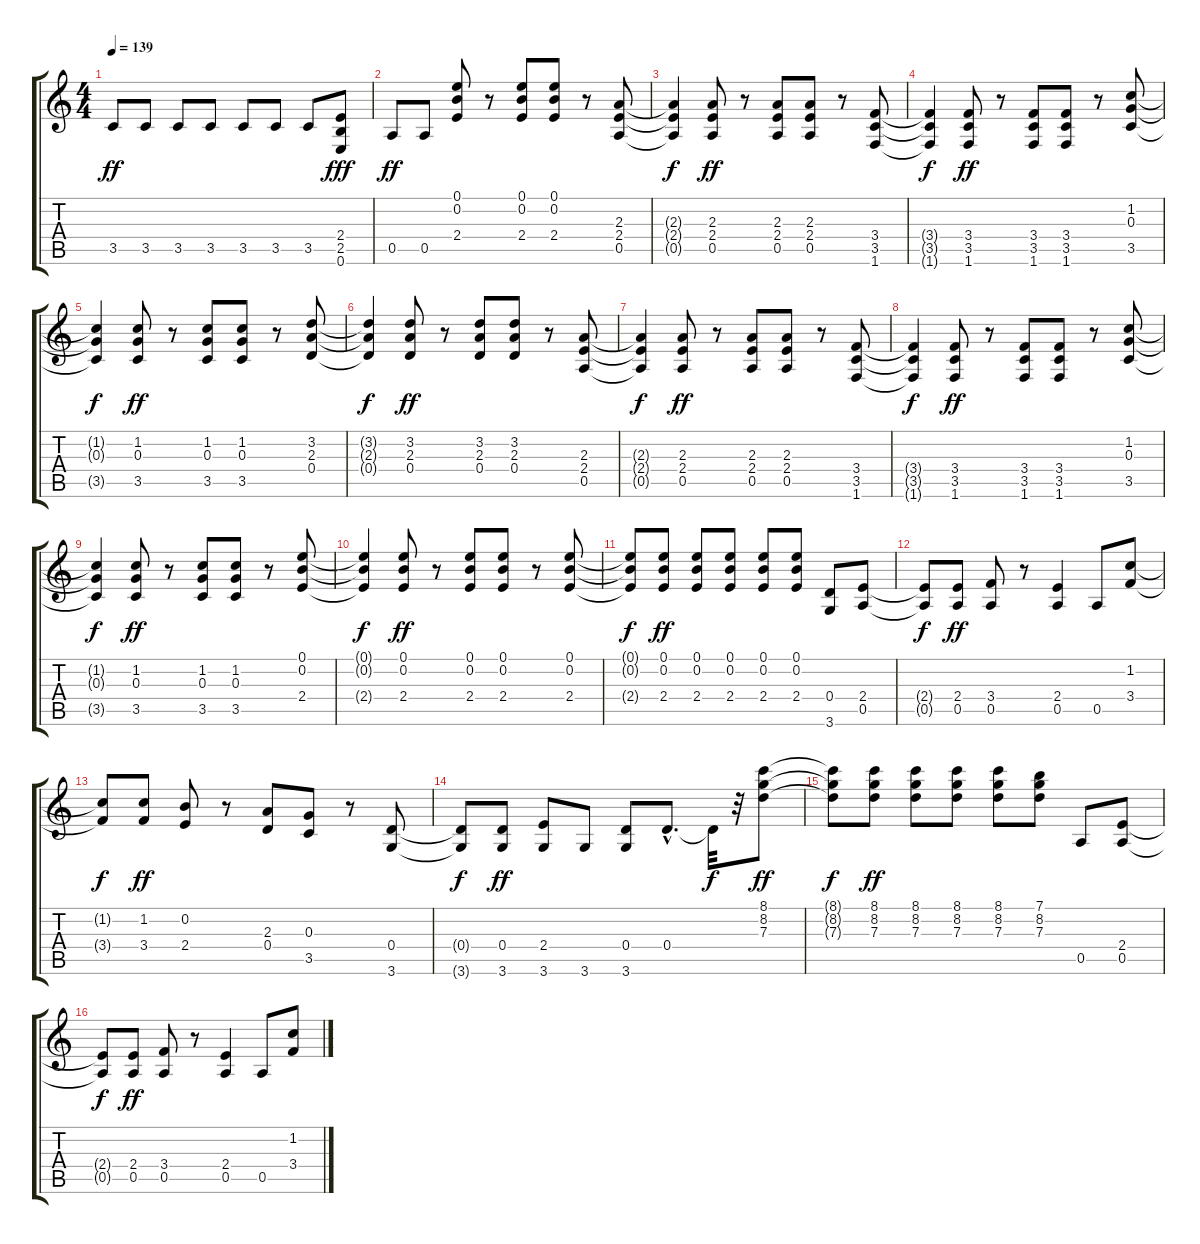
\track "" {instrument distortionguitar}
\staff {score tabs}
\tuning (E4 B3 G3 D3 A2 E2) {hide}
\ts (4 4)
\tempo 139
\clef g2
\ks c
3.5.8{dy ff} 3.5.8 3.5.8 3.5.8 3.5.8 3.5.8 3.5.8 (2.4 2.5 0.6).8{dy fff} |
0.5.8{dy ff} 0.5.8 (0.1 0.2 2.4).8 r.8 (0.1 0.2 2.4).8 (0.1 0.2 2.4).8 r.8 (2.3 2.4 0.5).8 |
(2.3{t} 2.4{t} 0.5{t}).4{dy f} (2.3 2.4 0.5).8{dy ff} r.8 (2.3 2.4 0.5).8 (2.3 2.4 0.5).8 r.8 (3.4 3.5 1.6).8 |
(3.4{t} 3.5{t} 1.6{t}).4{dy f} (3.4 3.5 1.6).8{dy ff} r.8 (3.4 3.5 1.6).8 (3.4 3.5 1.6).8 r.8 (1.2 0.3 3.5).8 |
(1.2{t} 0.3{t} 3.5{t}).4{dy f} (1.2 0.3 3.5).8{dy ff} r.8 (1.2 0.3 3.5).8 (1.2 0.3 3.5).8 r.8 (3.2 2.3 0.4).8 |
(3.2{t} 2.3{t} 0.4{t}).4{dy f} (3.2 2.3 0.4).8{dy ff} r.8 (3.2 2.3 0.4).8 (3.2 2.3 0.4).8 r.8 (2.3 2.4 0.5).8 |
(2.3{t} 2.4{t} 0.5{t}).4{dy f} (2.3 2.4 0.5).8{dy ff} r.8 (2.3 2.4 0.5).8 (2.3 2.4 0.5).8 r.8 (3.4 3.5 1.6).8 |
(3.4{t} 3.5{t} 1.6{t}).4{dy f} (3.4 3.5 1.6).8{dy ff} r.8 (3.4 3.5 1.6).8 (3.4 3.5 1.6).8 r.8 (1.2 0.3 3.5).8 |
(1.2{t} 0.3{t} 3.5{t}).4{dy f} (1.2 0.3 3.5).8{dy ff} r.8 (1.2 0.3 3.5).8 (1.2 0.3 3.5).8 r.8 (0.1 0.2 2.4).8 |
(0.1{t} 0.2{t} 2.4{t}).4{dy f} (0.1 0.2 2.4).8{dy ff} r.8 (0.1 0.2 2.4).8 (0.1 0.2 2.4).8 r.8 (0.1 0.2 2.4).8 |
(0.1{t} 0.2{t} 2.4{t}).8{dy f} (0.1 0.2 2.4).8{dy ff} (0.1 0.2 2.4).8 (0.1 0.2 2.4).8 (0.1 0.2 2.4).8 (0.1 0.2 2.4).8 (0.4 3.6).8 (2.4 0.5).8 |
(2.4{t} 0.5{t}).8{dy f} (2.4 0.5).8{dy ff} (3.4 0.5).8 r.8 (2.4 0.5).4 0.5.8 (1.2 3.4).8 |
(1.2{t} 3.4{t}).8{dy f} (1.2 3.4).8{dy ff} (0.2 2.4).8 r.8 (2.3 0.4).8 (0.3 3.5).8 r.8 (0.4 3.6).8 |
(0.4{t} 3.6{t}).8{dy f} (0.4 3.6).8{dy ff} (2.4 3.6).8 3.6.8 (0.4 3.6).8 0.4{hac}.8{d} 0.4{t}.32{dy f} r.32 (8.1 8.2 7.3).8{dy ff} |
(8.1{t} 8.2{t} 7.3{t}).8{dy f} (8.1 8.2 7.3).8{dy ff} (8.1 8.2 7.3).8 (8.1 8.2 7.3).8 (8.1 8.2 7.3).8 (7.1 8.2 7.3).8 0.5.8 (2.4 0.5).8 |
(2.4{t} 0.5{t}).8{dy f} (2.4 0.5).8{dy ff} (3.4 0.5).8 r.8 (2.4 0.5).4 0.5.8 (1.2 3.4).8
